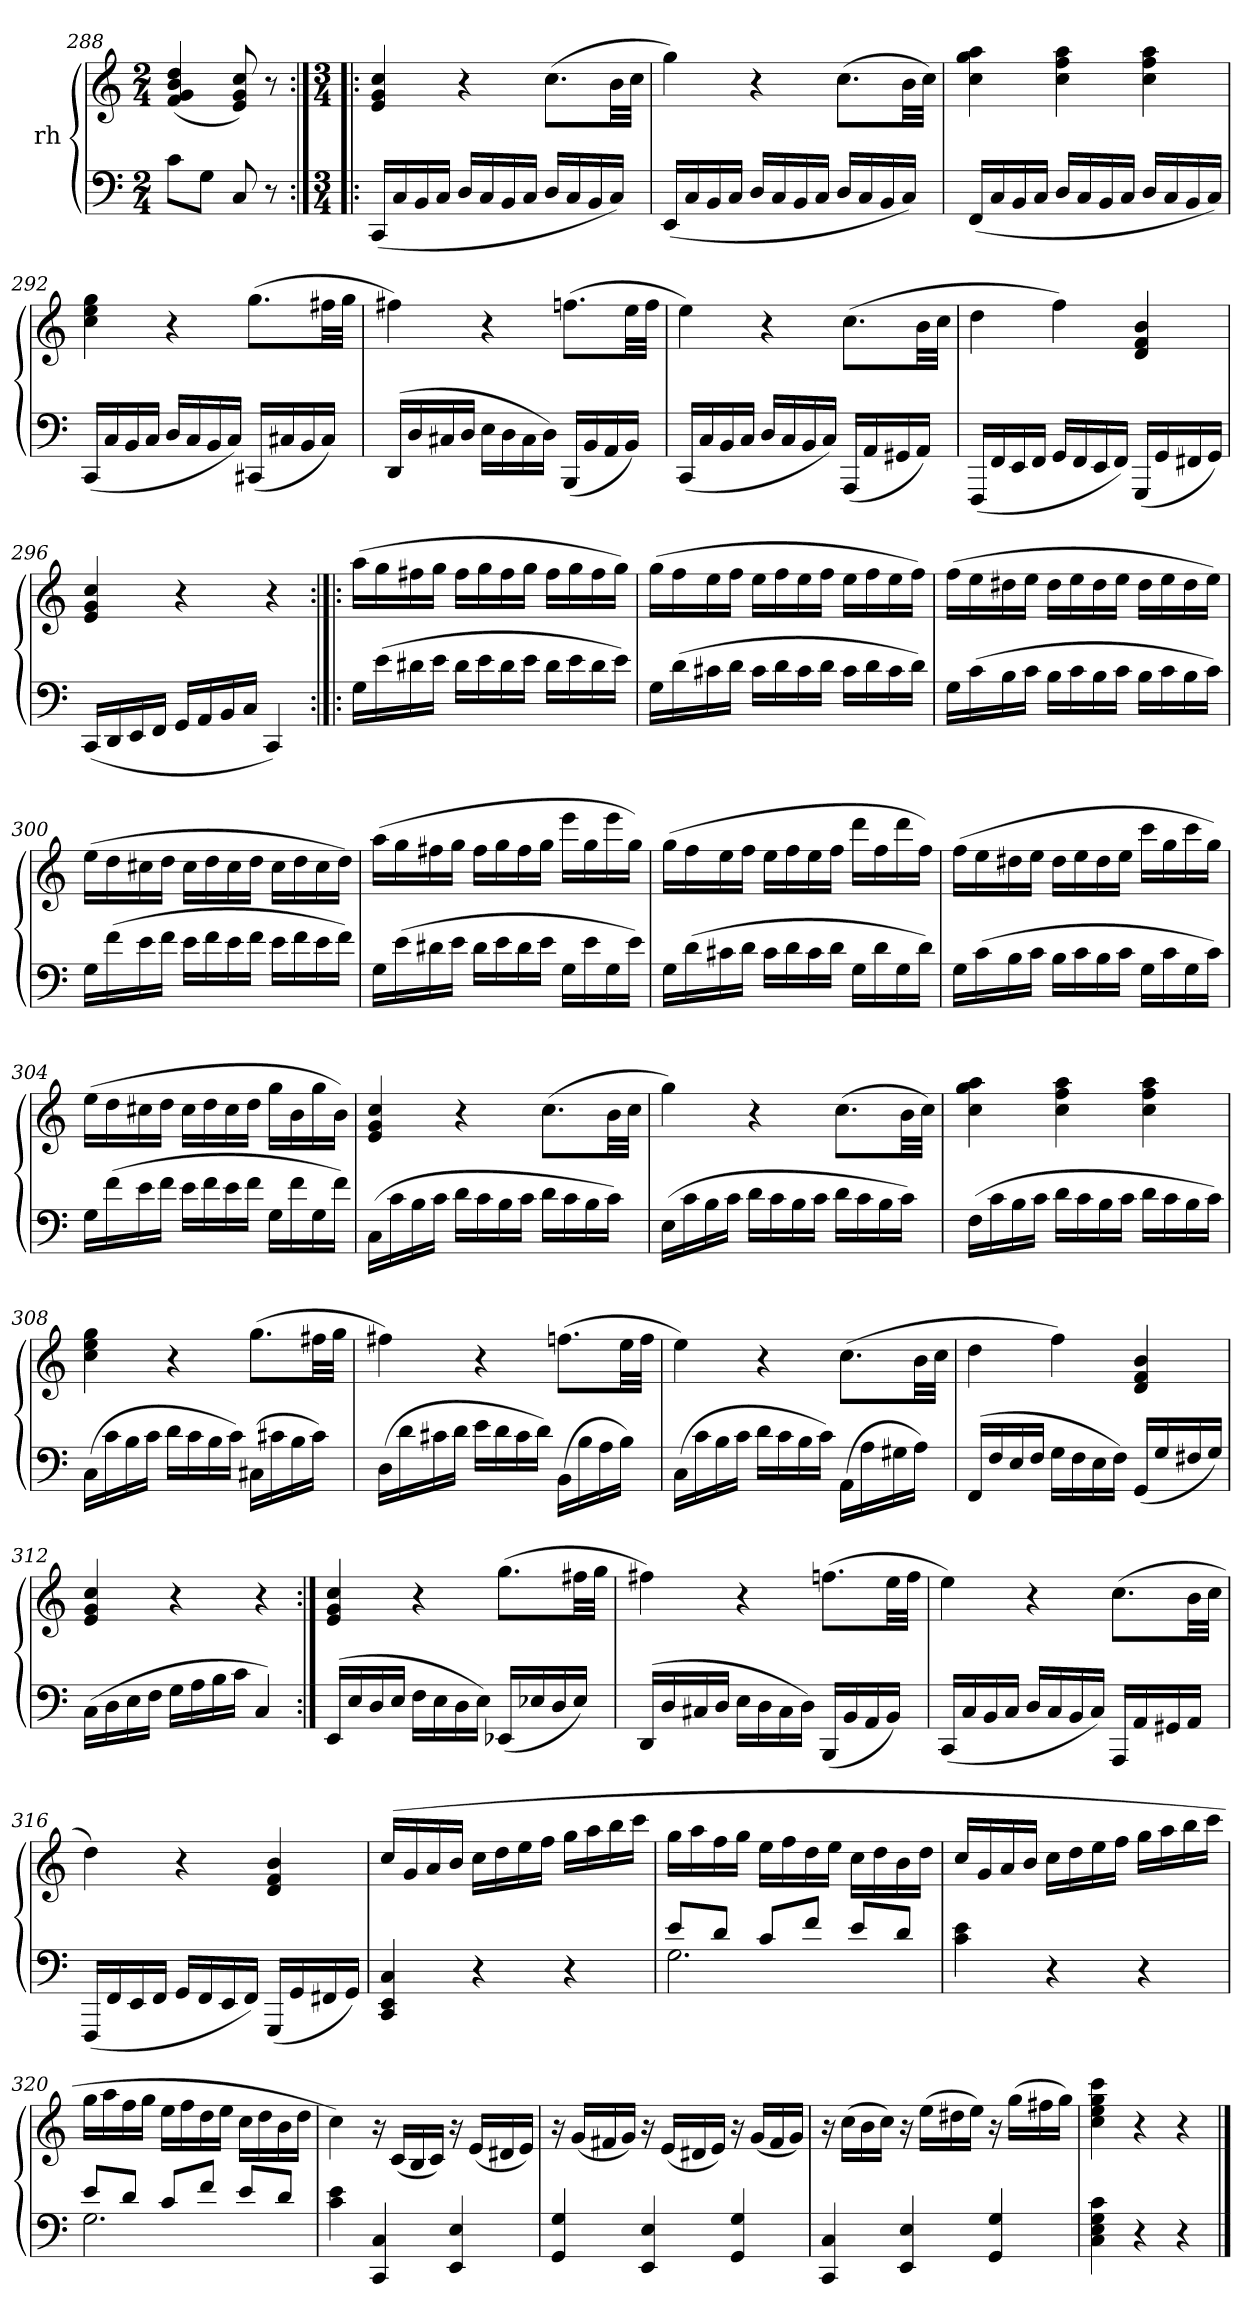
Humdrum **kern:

**kern	**kern
*part1	*part1
*staff2	*staff1
*I"rh	*
*clefF4	*clefG2
*k[]	*k[]
*M2/4	*M2/4
=288	=288
8cL	(4f 4g 4b 4dd
8GJ	.
8C	8e 8g 8cc)
8r	8r
=289:|!|:	=289:|!|:
*M3/4	*M3/4
(16CCLL	4e 4g 4cc
16C	.
16BB	.
16CJJ	.
16DLL	4r
16C	.
16BB	.
16CJJ	.
16DLL	(8.ccL
16C	.
16BB	.
16CJJ)	32bLL
.	32ccJJJ
=290	=290
(16EELL	4gg)
16C	.
16BB	.
16CJJ	.
16DLL	4r
16C	.
16BB	.
16CJJ	.
16DLL	(8.ccL
16C	.
16BB	.
16CJJ)	32bLL
.	32ccJJJ)
=291	=291
(16FFLL	4cc 4gg 4aa
16C	.
16BB	.
16CJJ	.
16DLL	4cc 4ff 4aa
16C	.
16BB	.
16CJJ	.
16DLL	4cc 4ff 4aa
16C	.
16BB	.
16CJJ)	.
=292	=292
(16CCLL	4cc 4ee 4gg
16C	.
16BB	.
16CJJ	.
16DLL	4r
16C	.
16BB	.
16CJJ)	.
(16CC#XLL	(8.ggL
16C#X	.
16BB	.
16C#JJ)	32ff#XLL
.	32ggJJJ
=293	=293
(16DDLL	4ff#X)
16D	.
16C#X	.
16DJJ	.
16ELL	4r
16D	.
16C#	.
16DJJ)	.
(16BBBLL	(8.ffnL
16BB	.
16AA	.
16BBJJ)	32eeLL
.	32ffJJJ
=294	=294
(16CCLL	4ee)
16C	.
16BB	.
16CJJ	.
16DLL	4r
16C	.
16BB	.
16CJJ)	.
(16AAALL	(8.ccL
16AA	.
16GG#X	.
16AAJJ)	32bLL
.	32ccJJJ
=295	=295
(16FFFLL	4dd
16FF	.
16EE	.
16FFJJ	.
16GGLL	4ff)
16FF	.
16EE	.
16FFJJ)	.
(16GGGLL	4d 4f 4b
16GG	.
16FF#X	.
16GGJJ)	.
=296	=296
(16CCLL	4e 4g 4cc
16DD	.
16EE	.
16FFJJ	.
16GGLL	4r
16AA	.
16BB	.
16CJJ	.
4CC)	4r
=297:|!|:	=297:|!|:
16GLL	(16aaLL
(16e	16gg
16d#X	16ff#X
16eJJ	16ggJJ
16d#LL	16ff#LL
16e	16gg
16d#	16ff#
16eJJ	16ggJJ
16d#LL	16ff#LL
16e	16gg
16d#	16ff#
16eJJ)	16ggJJ)
=298	=298
16GLL	(16ggLL
(16d	16ff
16c#X	16ee
16dJJ	16ffJJ
16c#LL	16eeLL
16d	16ff
16c#	16ee
16dJJ	16ffJJ
16c#LL	16eeLL
16d	16ff
16c#	16ee
16dJJ)	16ffJJ)
=299	=299
16GLL	(16ffLL
(16c	16ee
16B	16dd#X
16cJJ	16eeJJ
16BLL	16dd#LL
16c	16ee
16B	16dd#
16cJJ	16eeJJ
16BLL	16dd#LL
16c	16ee
16B	16dd#
16cJJ)	16eeJJ)
=300	=300
16GLL	(16eeLL
(16f	16dd
16e	16cc#X
16fJJ	16ddJJ
16eLL	16cc#LL
16f	16dd
16e	16cc#
16fJJ	16ddJJ
16eLL	16cc#LL
16f	16dd
16e	16cc#
16fJJ)	16ddJJ)
=301	=301
16GLL	(16aaLL
(16e	16gg
16d#X	16ff#X
16eJJ	16ggJJ
16d#LL	16ff#LL
16e	16gg
16d#	16ff#
16eJJ	16ggJJ
16GLL	16eeeLL
16e	16gg
16G	16eee
16eJJ)	16ggJJ)
=302	=302
16GLL	(16ggLL
(16d	16ff
16c#X	16ee
16dJJ	16ffJJ
16c#LL	16eeLL
16d	16ff
16c#	16ee
16dJJ	16ffJJ
16GLL	16dddLL
16d	16ff
16G	16ddd
16dJJ)	16ffJJ)
=303	=303
16GLL	(16ffLL
(16c	16ee
16B	16dd#X
16cJJ	16eeJJ
16BLL	16dd#LL
16c	16ee
16B	16dd#
16cJJ	16eeJJ
16GLL	16cccLL
16c	16gg
16G	16ccc
16cJJ)	16ggJJ)
=304	=304
16GLL	(16eeLL
(16f	16dd
16e	16cc#X
16fJJ	16ddJJ
16eLL	16cc#LL
16f	16dd
16e	16cc#
16fJJ	16ddJJ
16GLL	16ggLL
16f	16b
16G	16gg
16fJJ)	16bJJ)
=305	=305
(16CLL	4e 4g 4cc
16c	.
16B	.
16cJJ	.
16dLL	4r
16c	.
16B	.
16cJJ	.
16dLL	(8.ccL
16c	.
16B	.
16cJJ)	32bLL
.	32ccJJJ
=306	=306
(16ELL	4gg)
16c	.
16B	.
16cJJ	.
16dLL	4r
16c	.
16B	.
16cJJ	.
16dLL	(8.ccL
16c	.
16B	.
16cJJ)	32bLL
.	32ccJJJ)
=307	=307
(16FLL	4cc 4gg 4aa
16c	.
16B	.
16cJJ	.
16dLL	4cc 4ff 4aa
16c	.
16B	.
16cJJ	.
16dLL	4cc 4ff 4aa
16c	.
16B	.
16cJJ)	.
=308	=308
(16CLL	4cc 4ee 4gg
16c	.
16B	.
16cJJ	.
16dLL	4r
16c	.
16B	.
16cJJ)	.
(16C#XLL	(8.ggL
16c#X	.
16B	.
16c#JJ)	32ff#XLL
.	32ggJJJ
=309	=309
(16DLL	4ff#X)
16d	.
16c#X	.
16dJJ	.
16eLL	4r
16d	.
16c#	.
16dJJ)	.
(16BBLL	(8.ffnL
16B	.
16A	.
16BJJ)	32eeLL
.	32ffJJJ
=310	=310
(16CLL	4ee)
16c	.
16B	.
16cJJ	.
16dLL	4r
16c	.
16B	.
16cJJ)	.
(16AALL	(8.ccL
16A	.
16G#X	.
16AJJ)	32bLL
.	32ccJJJ
=311	=311
(16FFLL	4dd
16F	.
16E	.
16FJJ	.
16GLL	4ff)
16F	.
16E	.
16FJJ)	.
(16GGLL	4d 4f 4b
16G	.
16F#X	.
16GJJ)	.
=312	=312
(16CLL	4e 4g 4cc
16D	.
16E	.
16FJJ	.
16GLL	4r
16A	.
16B	.
16cJJ	.
4C)	4r
=313:|!	=313:|!
(16EELL	4e 4g 4cc
16E	.
16D	.
16EJJ	.
16FLL	4r
16E	.
16D	.
16EJJ)	.
(16EE-XLL	(8.ggL
16E-X	.
16D	.
16E-JJ)	32ff#XLL
.	32ggJJJ
=314	=314
(16DDLL	4ff#X)
16D	.
16C#X	.
16DJJ	.
16ELL	4r
16D	.
16C#	.
16DJJ)	.
(16BBBLL	(8.ffnL
16BB	.
16AA	.
16BBJJ)	32eeLL
.	32ffJJJ
=315	=315
(16CCLL	4ee)
16C	.
16BB	.
16CJJ	.
16DLL	4r
16C	.
16BB	.
16CJJ)	.
16AAALL	(8.ccL
16AA	.
16GG#X	.
16AAJJ	32bLL
.	32ccJJJ
=316	=316
(16FFFLL	4dd)
16FF	.
16EE	.
16FFJJ	.
16GGLL	4r
16FF	.
16EE	.
16FFJJ)	.
(16GGGLL	4d 4f 4b
16GG	.
16FF#X	.
16GGJJ)	.
=317	=317
4CC 4EE 4C	(16ccLL
.	16g
.	16a
.	16bJJ
4r	16ccLL
.	16dd
.	16ee
.	16ffJJ
4r	16ggLL
.	16aa
.	16bb
.	16cccJJ
=318	=318
*^	*
8eL	2.G	16ggLL
.	.	16aa
8dJ	.	16ff
.	.	16ggJJ
8cL	.	16eeLL
.	.	16ff
8fJ	.	16dd
.	.	16eeJJ
8eL	.	16ccLL
.	.	16dd
8dJ	.	16b
.	.	16ddJJ
*v	*v	*
=319	=319
4c 4e	16ccLL
.	16g
.	16a
.	16bJJ
4r	16ccLL
.	16dd
.	16ee
.	16ffJJ
4r	16ggLL
.	16aa
.	16bb
.	16cccJJ
=320	=320
*^	*
8eL	2.G	16ggLL
.	.	16aa
8dJ	.	16ff
.	.	16ggJJ
8cL	.	16eeLL
.	.	16ff
8fJ	.	16dd
.	.	16eeJJ
8eL	.	16ccLL
.	.	16dd
8dJ	.	16b
.	.	16ddJJ
*v	*v	*
=321	=321
4c 4e	4cc)
4CC 4C	16r
.	(16cLL
.	16B
.	16cJJ)
4EE 4E	16r
.	(16eLL
.	16d#X
.	16eJJ)
=322	=322
4GG 4G	16r
.	(16gLL
.	16f#X
.	16gJJ)
4EE 4E	16r
.	(16eLL
.	16d#X
.	16eJJ)
4GG 4G	16r
.	(16gLL
.	16f#
.	16gJJ)
=323	=323
4CC 4C	16r
.	(16ccLL
.	16b
.	16ccJJ)
4EE 4E	16r
.	(16eeLL
.	16dd#X
.	16eeJJ)
4GG 4G	16r
.	(16ggLL
.	16ff#X
.	16ggJJ)
=324	=324
4C 4E 4G 4c	4cc 4ee 4gg 4ccc
4r	4r
4r	4r
==	==
*-	*-
